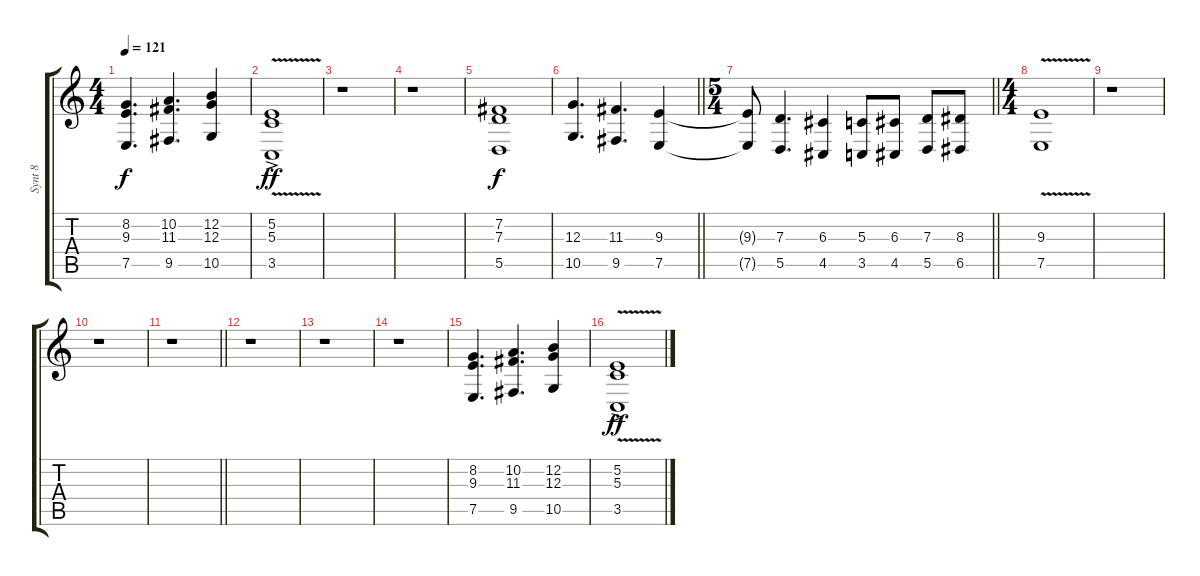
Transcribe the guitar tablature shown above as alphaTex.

\track ("Synt 8" "Synt 8") {instrument lead8bassandlead}
\staff {score tabs}
\tuning (E4 B3 G3 D3 A2 E2) {hide}
\ts (4 4)
\tempo 121
\clef g2
\ks c
(8.2 9.3 7.5).4{d dy f} (10.2 11.3 9.5).4{d} (12.2 12.3 10.5).4 |
(5.2 5.3 3.5{v ac}).1{dy ff} |
r.1 |
r.1 |
(7.2 7.3 5.5).1{dy f} |
\barLineRight lightlight
(12.3 10.5).4{d} (11.3 9.5).4{d} (9.3 7.5).4 |
\ts (5 4)
\barLineRight lightlight
(9.3{t} 7.5{t}).8 (7.3 5.5).4{d} (6.3 4.5).4 (5.3 3.5).8 (6.3 4.5).8 (7.3 5.5).8 (8.3 6.5).8 |
\ts (4 4)
(9.3 7.5{v}).1 |
r.1 |
r.1 |
\barLineRight lightlight
r.1 |
r.1 |
r.1 |
r.1 |
(8.2 9.3 7.5).4{d} (10.2 11.3 9.5).4{d} (12.2 12.3 10.5).4 |
(5.2 5.3 3.5{v ac}).1{dy ff}
